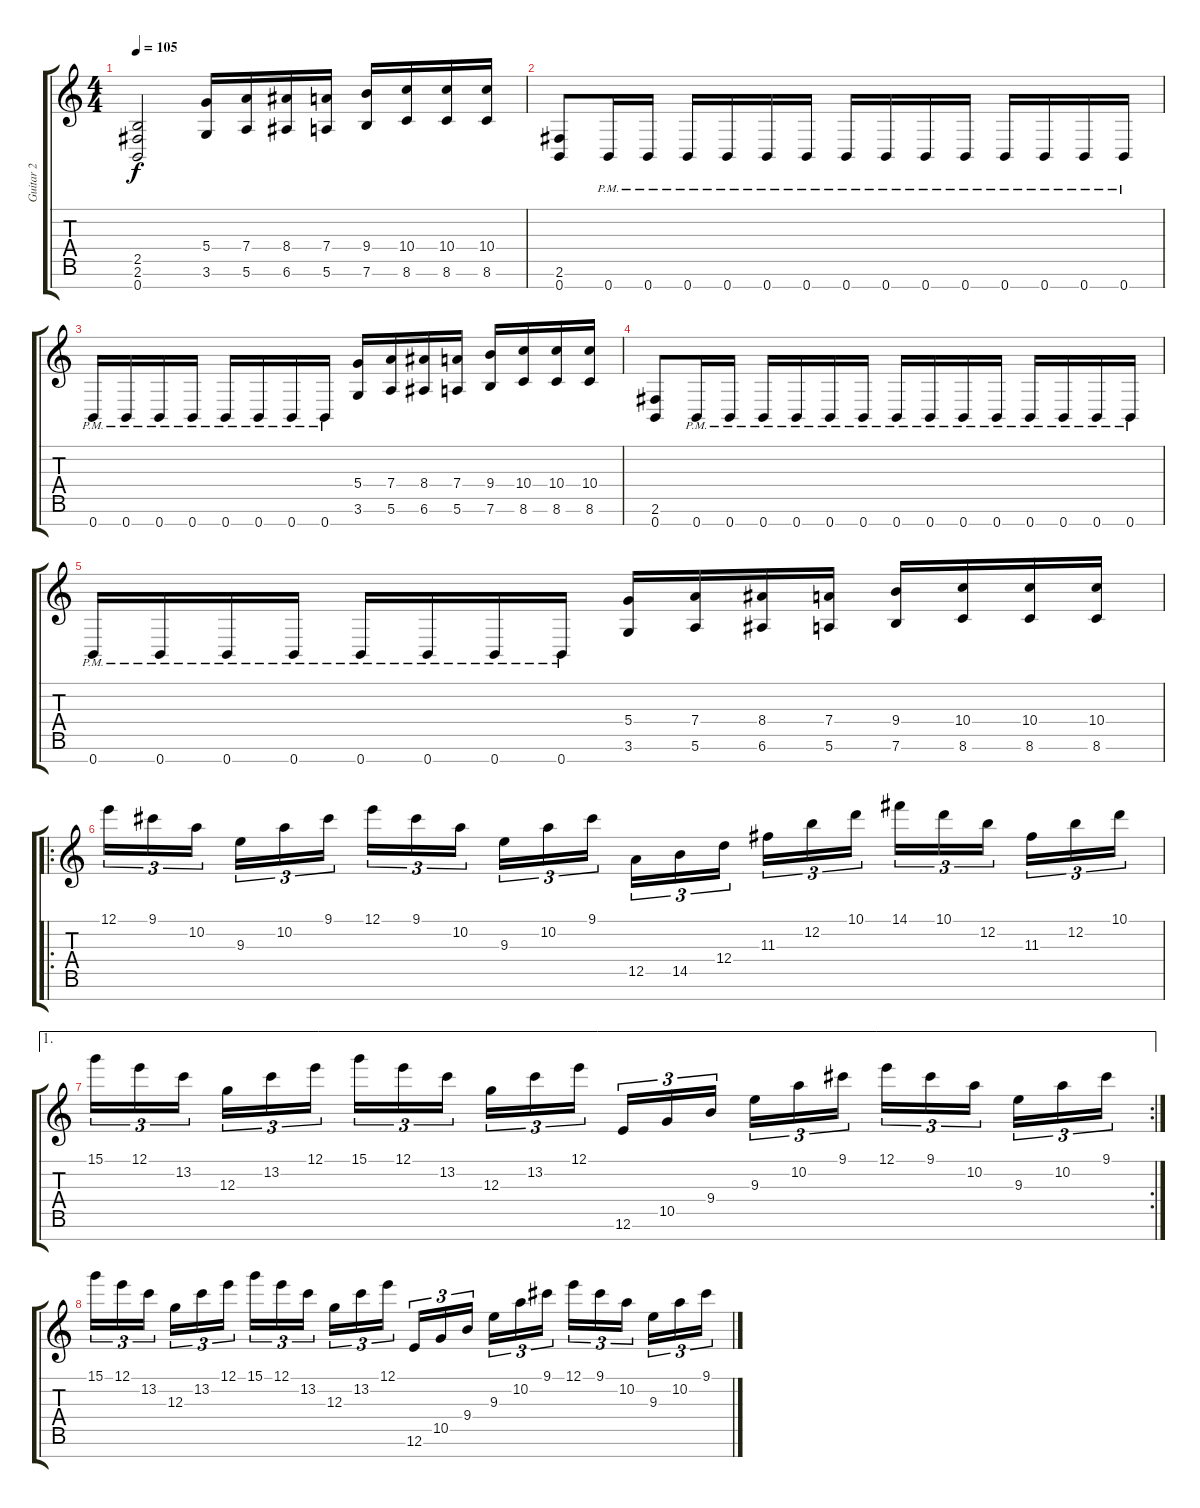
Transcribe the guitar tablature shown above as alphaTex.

\track ("Guitar 2" "Guitar 2") {instrument distortionguitar}
\staff {score tabs}
\tuning (E4 B3 G3 D3 A2 E2 B1) {hide}
\ts (4 4)
\tempo 105
\clef g2
\ks c
(2.5{t} 2.6{t} 0.7{t}).2{dy f} (5.4 3.6).16 (7.4 5.6).16 (8.4 6.6).16 (7.4 5.6).16 (9.4 7.6).16 (10.4 8.6).16 (10.4 8.6).16 (10.4 8.6).16 |
(2.6 0.7).8 0.7{pm}.16 0.7{pm}.16 0.7{pm}.16 0.7{pm}.16 0.7{pm}.16 0.7{pm}.16 0.7{pm}.16 0.7{pm}.16 0.7{pm}.16 0.7{pm}.16 0.7{pm}.16 0.7{pm}.16 0.7{pm}.16 0.7{pm}.16 |
0.7{pm}.16 0.7{pm}.16 0.7{pm}.16 0.7{pm}.16 0.7{pm}.16 0.7{pm}.16 0.7{pm}.16 0.7{pm}.16 (5.4 3.6).16 (7.4 5.6).16 (8.4 6.6).16 (7.4 5.6).16 (9.4 7.6).16 (10.4 8.6).16 (10.4 8.6).16 (10.4 8.6).16 |
(2.6 0.7).8 0.7{pm}.16 0.7{pm}.16 0.7{pm}.16 0.7{pm}.16 0.7{pm}.16 0.7{pm}.16 0.7{pm}.16 0.7{pm}.16 0.7{pm}.16 0.7{pm}.16 0.7{pm}.16 0.7{pm}.16 0.7{pm}.16 0.7{pm}.16 |
0.7{pm}.16 0.7{pm}.16 0.7{pm}.16 0.7{pm}.16 0.7{pm}.16 0.7{pm}.16 0.7{pm}.16 0.7{pm}.16 (5.4 3.6).16 (7.4 5.6).16 (8.4 6.6).16 (7.4 5.6).16 (9.4 7.6).16 (10.4 8.6).16 (10.4 8.6).16 (10.4 8.6).16 |
\ro
12.1.16{tu (3 2)} 9.1.16{tu (3 2)} 10.2.16{tu (3 2) beam splitsecondary} 9.3.16{tu (3 2)} 10.2.16{tu (3 2)} 9.1.16{tu (3 2)} 12.1.16{tu (3 2)} 9.1.16{tu (3 2)} 10.2.16{tu (3 2) beam splitsecondary} 9.3.16{tu (3 2)} 10.2.16{tu (3 2)} 9.1.16{tu (3 2)} 12.5.16{tu (3 2)} 14.5.16{tu (3 2)} 12.4.16{tu (3 2) beam splitsecondary} 11.3.16{tu (3 2)} 12.2.16{tu (3 2)} 10.1.16{tu (3 2)} 14.1.16{tu (3 2)} 10.1.16{tu (3 2)} 12.2.16{tu (3 2) beam splitsecondary} 11.3.16{tu (3 2)} 12.2.16{tu (3 2)} 10.1.16{tu (3 2)} |
\ae 1
\rc 2
15.1.16{tu (3 2)} 12.1.16{tu (3 2)} 13.2.16{tu (3 2) beam splitsecondary} 12.3.16{tu (3 2)} 13.2.16{tu (3 2)} 12.1.16{tu (3 2)} 15.1.16{tu (3 2)} 12.1.16{tu (3 2)} 13.2.16{tu (3 2) beam splitsecondary} 12.3.16{tu (3 2)} 13.2.16{tu (3 2)} 12.1.16{tu (3 2)} 12.6.16{tu (3 2)} 10.5.16{tu (3 2)} 9.4.16{tu (3 2) beam splitsecondary} 9.3.16{tu (3 2)} 10.2.16{tu (3 2)} 9.1.16{tu (3 2)} 12.1.16{tu (3 2)} 9.1.16{tu (3 2)} 10.2.16{tu (3 2) beam splitsecondary} 9.3.16{tu (3 2)} 10.2.16{tu (3 2)} 9.1.16{tu (3 2)} |
15.1.16{tu (3 2)} 12.1.16{tu (3 2)} 13.2.16{tu (3 2) beam splitsecondary} 12.3.16{tu (3 2)} 13.2.16{tu (3 2)} 12.1.16{tu (3 2)} 15.1.16{tu (3 2)} 12.1.16{tu (3 2)} 13.2.16{tu (3 2) beam splitsecondary} 12.3.16{tu (3 2)} 13.2.16{tu (3 2)} 12.1.16{tu (3 2)} 12.6.16{tu (3 2)} 10.5.16{tu (3 2)} 9.4.16{tu (3 2) beam splitsecondary} 9.3.16{tu (3 2)} 10.2.16{tu (3 2)} 9.1.16{tu (3 2)} 12.1.16{tu (3 2)} 9.1.16{tu (3 2)} 10.2.16{tu (3 2) beam splitsecondary} 9.3.16{tu (3 2)} 10.2.16{tu (3 2)} 9.1.16{tu (3 2)}
